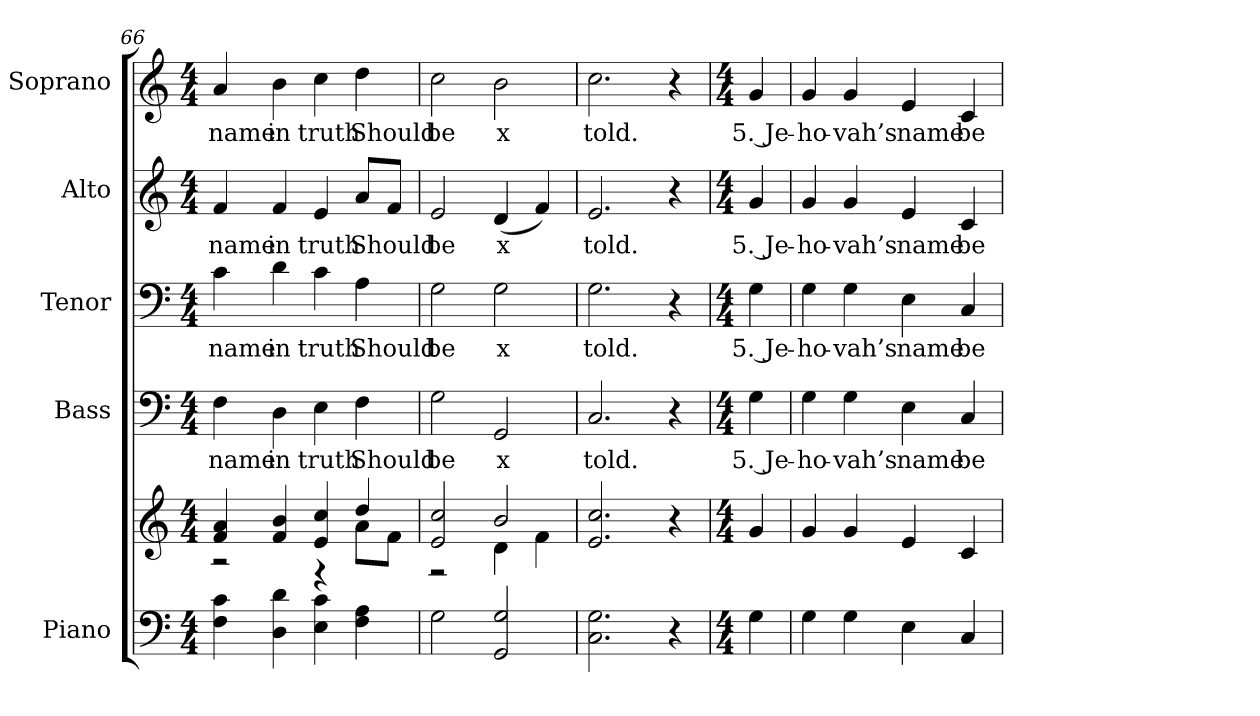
**kern	**kern	**kern	**text	**kern	**text	**kern	**text	**kern	**text
*part5	*part5	*part4	*part4	*part3	*part3	*part2	*part2	*part1	*part1
*staff6	*staff5	*staff4	*staff4	*staff3	*staff3	*staff2	*staff2	*staff1	*staff1
*I"Piano	*	*I"Bass	*	*I"Tenor	*	*I"Alto	*	*I"Soprano	*
*I'Pno.	*	*I'B.	*	*I'T.	*	*I'A.	*	*I'S.	*
*clefF4	*clefG2	*clefF4	*	*clefF4	*	*clefG2	*	*clefG2	*
*k[]	*k[]	*k[]	*	*k[]	*	*k[]	*	*k[]	*
*C:	*C:	*C:	*	*C:	*	*C:	*	*C:	*
*M4/4	*M4/4	*M4/4	*	*M4/4	*	*M4/4	*	*M4/4	*
=66	=66	=66	=66	=66	=66	=66	=66	=66	=66
*	*^	*	*	*	*	*	*	*	*
!	!	!	!	!LO:LY:b:color=#000000	!	!	!	!	!	!
!	!	!	!	!	!	!LO:LY:b:color=#000000	!	!	!	!
!	!	!	!	!	!	!	!	!LO:LY:b:color=#000000	!	!
!	!	!	!	!	!	!	!	!	!	!LO:LY:b:color=#000000
4Fi\ 4ci	4fi/ 4ai	2r	4Fi\	name	4ci\	name	4fi/	name	4ai/	name
!	!	!	!	!LO:LY:b:color=#000000	!	!	!	!	!	!
!	!	!	!	!	!	!LO:LY:b:color=#000000	!	!	!	!
!	!	!	!	!	!	!	!	!LO:LY:b:color=#000000	!	!
!	!	!	!	!	!	!	!	!	!	!LO:LY:b:color=#000000
4Di\ 4di	4fi/ 4bi	.	4Di\	in	4di\	in	4fi/	in	4bi\	in
!	!	!	!	!LO:LY:b:color=#000000	!	!	!	!	!	!
!	!	!	!	!	!	!LO:LY:b:color=#000000	!	!	!	!
!	!	!	!	!	!	!	!	!LO:LY:b:color=#000000	!	!
!	!	!	!	!	!	!	!	!	!	!LO:LY:b:color=#000000
4Ei\ 4ci	4ei/ 4cci	4r	4Ei\	truth	4ci\	truth	4ei/	truth	4cci\	truth
!	!	!	!	!LO:LY:b:color=#000000	!	!	!	!	!	!
!	!	!	!	!	!	!LO:LY:b:color=#000000	!	!	!	!
!	!	!	!	!	!	!	!	!LO:LY:b:color=#000000	!	!
!	!	!	!	!	!	!	!	!	!	!LO:LY:b:color=#000000
4Fi\ 4Ai	4ddi/	8ai\L	4Fi\	Should	4Ai\	Should	8ai/L	Should	4ddi\	Should
.	.	8fi\J	.	.	.	.	8fi/J	.	.	.
!!LO:PB:g=z
=67	=67	=67	=67	=67	=67	=67	=67	=67	=67	=67
!	!	!	!	!LO:LY:b:color=#000000	!	!	!	!	!	!
!	!	!	!	!	!	!LO:LY:b:color=#000000	!	!	!	!
!	!	!	!	!	!	!	!	!LO:LY:b:color=#000000	!	!
!	!	!	!	!	!	!	!	!	!	!LO:LY:b:color=#000000
2Gi\	2ei/ 2cci	2r	2Gi\	be	2Gi\	be	2ei/	be	2cci\	be
!	!	!	!	!LO:LY:b:color=#000000	!	!	!	!	!	!
!	!	!	!	!	!	!LO:LY:b:color=#000000	!	!	!	!
!	!	!	!	!	!	!	!	!LO:LY:b:color=#000000	!	!
!	!	!	!	!	!	!	!	!	!	!LO:LY:b:color=#000000
2GGi/ 2Gi	2bi/	4di\	2GGi/	x	2Gi\	x	(4di/	x	2bi\	x
.	.	4fi\	.	.	.	.	4fi/)	.	.	.
*	*v	*v	*	*	*	*	*	*	*	*
=68	=68	=68	=68	=68	=68	=68	=68	=68	=68
*	*^	*	*	*	*	*	*	*	*
!	!	!	!	!LO:LY:b:color=#000000	!	!	!	!	!	!
*	*v	*v	*	*	*	*	*	*	*	*
*	*^	*	*	*	*	*	*	*	*
!	!	!	!	!	!	!LO:LY:b:color=#000000	!	!	!	!
*	*v	*v	*	*	*	*	*	*	*	*
*	*^	*	*	*	*	*	*	*	*
!	!	!	!	!	!	!	!	!LO:LY:b:color=#000000	!	!
*	*v	*v	*	*	*	*	*	*	*	*
*	*^	*	*	*	*	*	*	*	*
!	!	!	!	!	!	!	!	!	!	!LO:LY:b:color=#000000
*	*v	*v	*	*	*	*	*	*	*	*
2.Ci\ 2.Gi	2.ei/ 2.cci	2.Ci/	told.	2.Gi\	told.	2.ei/	told.	2.cci\	told.
4r	4r	4r	.	4r	.	4r	.	4r	.
=69	=69	=69	=69	=69	=69	=69	=69	=69	=69
*M4/4	*M4/4	*M4/4	*	*M4/4	*	*M4/4	*	*M4/4	*
!	!	!	!LO:LY:b:color=#000000	!	!	!	!	!	!
!	!	!	!	!	!LO:LY:b:color=#000000	!	!	!	!
!	!	!	!	!	!	!	!LO:LY:b:color=#000000	!	!
!	!	!	!	!	!	!	!	!	!LO:LY:b:color=#000000
4Gi\	4gi/	4Gi\	5. Je-	4Gi\	5. Je-	4gi/	5. Je-	4gi/	5. Je-
=70	=70	=70	=70	=70	=70	=70	=70	=70	=70
!	!	!	!LO:LY:b:color=#000000	!	!	!	!	!	!
!	!	!	!	!	!LO:LY:b:color=#000000	!	!	!	!
!	!	!	!	!	!	!	!LO:LY:b:color=#000000	!	!
!	!	!	!	!	!	!	!	!	!LO:LY:b:color=#000000
4Gi\	4gi/	4Gi\	-ho-	4Gi\	-ho-	4gi/	-ho-	4gi/	-ho-
!	!	!	!LO:LY:b:color=#000000	!	!	!	!	!	!
!	!	!	!	!	!LO:LY:b:color=#000000	!	!	!	!
!	!	!	!	!	!	!	!LO:LY:b:color=#000000	!	!
!	!	!	!	!	!	!	!	!	!LO:LY:b:color=#000000
4Gi\	4gi/	4Gi\	-vah’s	4Gi\	-vah’s	4gi/	-vah’s	4gi/	-vah’s
!	!	!	!LO:LY:b:color=#000000	!	!	!	!	!	!
!	!	!	!	!	!LO:LY:b:color=#000000	!	!	!	!
!	!	!	!	!	!	!	!LO:LY:b:color=#000000	!	!
!	!	!	!	!	!	!	!	!	!LO:LY:b:color=#000000
4Ei\	4ei/	4Ei\	name	4Ei\	name	4ei/	name	4ei/	name
!	!	!	!LO:LY:b:color=#000000	!	!	!	!	!	!
!	!	!	!	!	!LO:LY:b:color=#000000	!	!	!	!
!	!	!	!	!	!	!	!LO:LY:b:color=#000000	!	!
!	!	!	!	!	!	!	!	!	!LO:LY:b:color=#000000
4Ci/	4ci/	4Ci/	be	4Ci/	be	4ci/	be	4ci/	be
=	=	=	=	=	=	=	=	=	=
*-	*-	*-	*-	*-	*-	*-	*-	*-	*-
